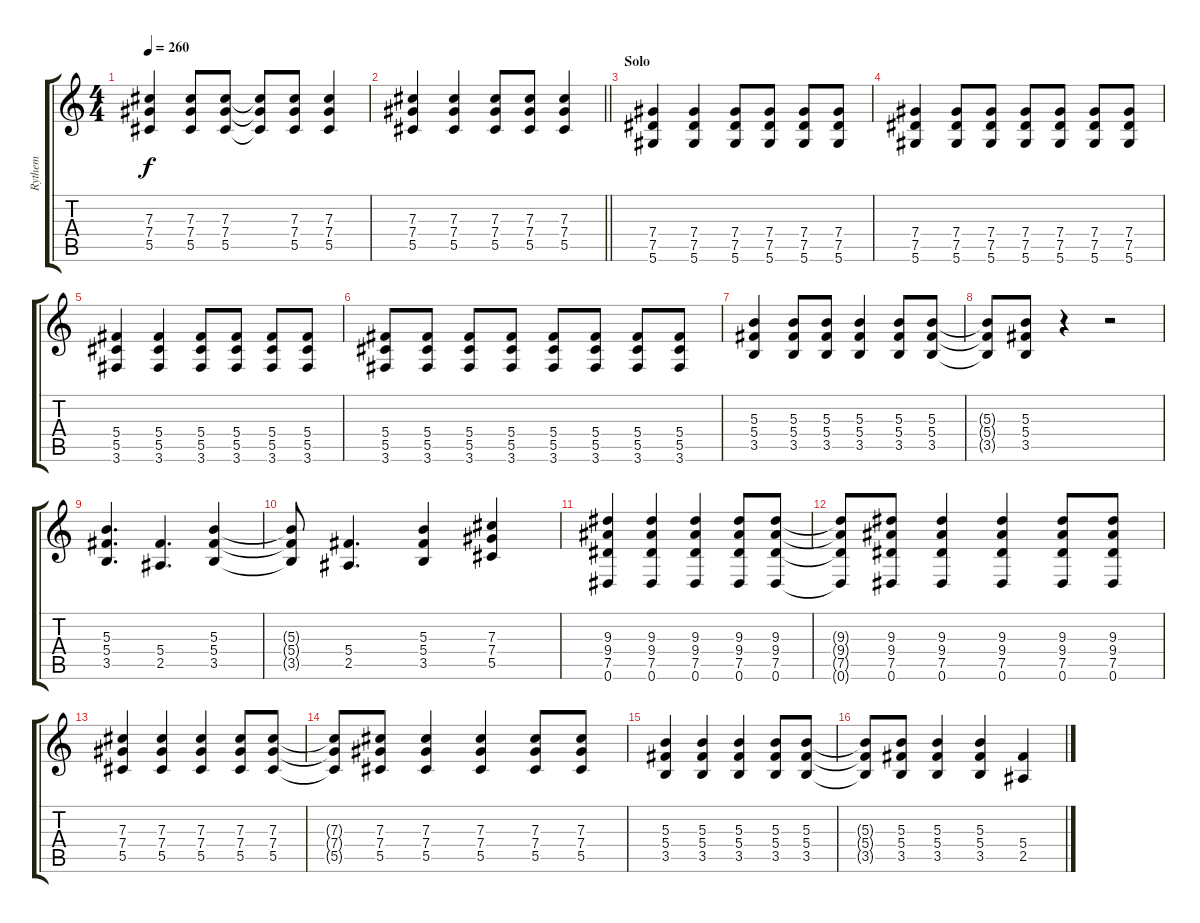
\track ("Rythem" "Rythem") {instrument distortionguitar}
\staff {score tabs}
\tuning (Eb4 Bb3 Gb3 Db3 Ab2 Eb2) {hide}
\ts (4 4)
\tempo 260
\clef g2
\ks c
(7.3 7.4 5.5).4{dy f} (7.3 7.4 5.5).8 (7.3 7.4 5.5).8 (7.3{t} 7.4{t} 5.5{t}).8 (7.3 7.4 5.5).8 (7.3 7.4 5.5).4 |
\barLineRight lightlight
(7.3 7.4 5.5).4 (7.3 7.4 5.5).4 (7.3 7.4 5.5).8 (7.3 7.4 5.5).8 (7.3 7.4 5.5).4 |
\section ("" "Solo")
(7.4 7.5 5.6).4 (7.4 7.5 5.6).4 (7.4 7.5 5.6).8 (7.4 7.5 5.6).8 (7.4 7.5 5.6).8 (7.4 7.5 5.6).8 |
(7.4 7.5 5.6).4 (7.4 7.5 5.6).8 (7.4 7.5 5.6).8 (7.4 7.5 5.6).8 (7.4 7.5 5.6).8 (7.4 7.5 5.6).8 (7.4 7.5 5.6).8 |
(5.4 5.5 3.6).4 (5.4 5.5 3.6).4 (5.4 5.5 3.6).8 (5.4 5.5 3.6).8 (5.4 5.5 3.6).8 (5.4 5.5 3.6).8 |
(5.4 5.5 3.6).8 (5.4 5.5 3.6).8 (5.4 5.5 3.6).8 (5.4 5.5 3.6).8 (5.4 5.5 3.6).8 (5.4 5.5 3.6).8 (5.4 5.5 3.6).8 (5.4 5.5 3.6).8 |
(5.3 5.4 3.5).4 (5.3 5.4 3.5).8 (5.3 5.4 3.5).8 (5.3 5.4 3.5).4 (5.3 5.4 3.5).8 (5.3 5.4 3.5).8 |
(5.3{t} 5.4{t} 3.5{t}).8 (5.3 5.4 3.5).8 r.4 r.2 |
(5.3 5.4 3.5).4{d} (5.4 2.5).4{d} (5.3 5.4 3.5).4 |
(5.3{t} 5.4{t} 3.5{t}).8 (5.4 2.5).4{d} (5.3 5.4 3.5).4 (7.3 7.4 5.5).4 |
(9.3 9.4 7.5 0.6).4 (9.3 9.4 7.5 0.6).4 (9.3 9.4 7.5 0.6).4 (9.3 9.4 7.5 0.6).8 (9.3 9.4 7.5 0.6).8 |
(9.3{t} 9.4{t} 7.5{t} 0.6{t}).8 (9.3 9.4 7.5 0.6).8 (9.3 9.4 7.5 0.6).4 (9.3 9.4 7.5 0.6).4 (9.3 9.4 7.5 0.6).8 (9.3 9.4 7.5 0.6).8 |
(7.3 7.4 5.5).4 (7.3 7.4 5.5).4 (7.3 7.4 5.5).4 (7.3 7.4 5.5).8 (7.3 7.4 5.5).8 |
(7.3{t} 7.4{t} 5.5{t}).8 (7.3 7.4 5.5).8 (7.3 7.4 5.5).4 (7.3 7.4 5.5).4 (7.3 7.4 5.5).8 (7.3 7.4 5.5).8 |
(5.3 5.4 3.5).4 (5.3 5.4 3.5).4 (5.3 5.4 3.5).4 (5.3 5.4 3.5).8 (5.3 5.4 3.5).8 |
(5.3{t} 5.4{t} 3.5{t}).8 (5.3 5.4 3.5).8 (5.3 5.4 3.5).4 (5.3 5.4 3.5).4 (5.4 2.5).4
